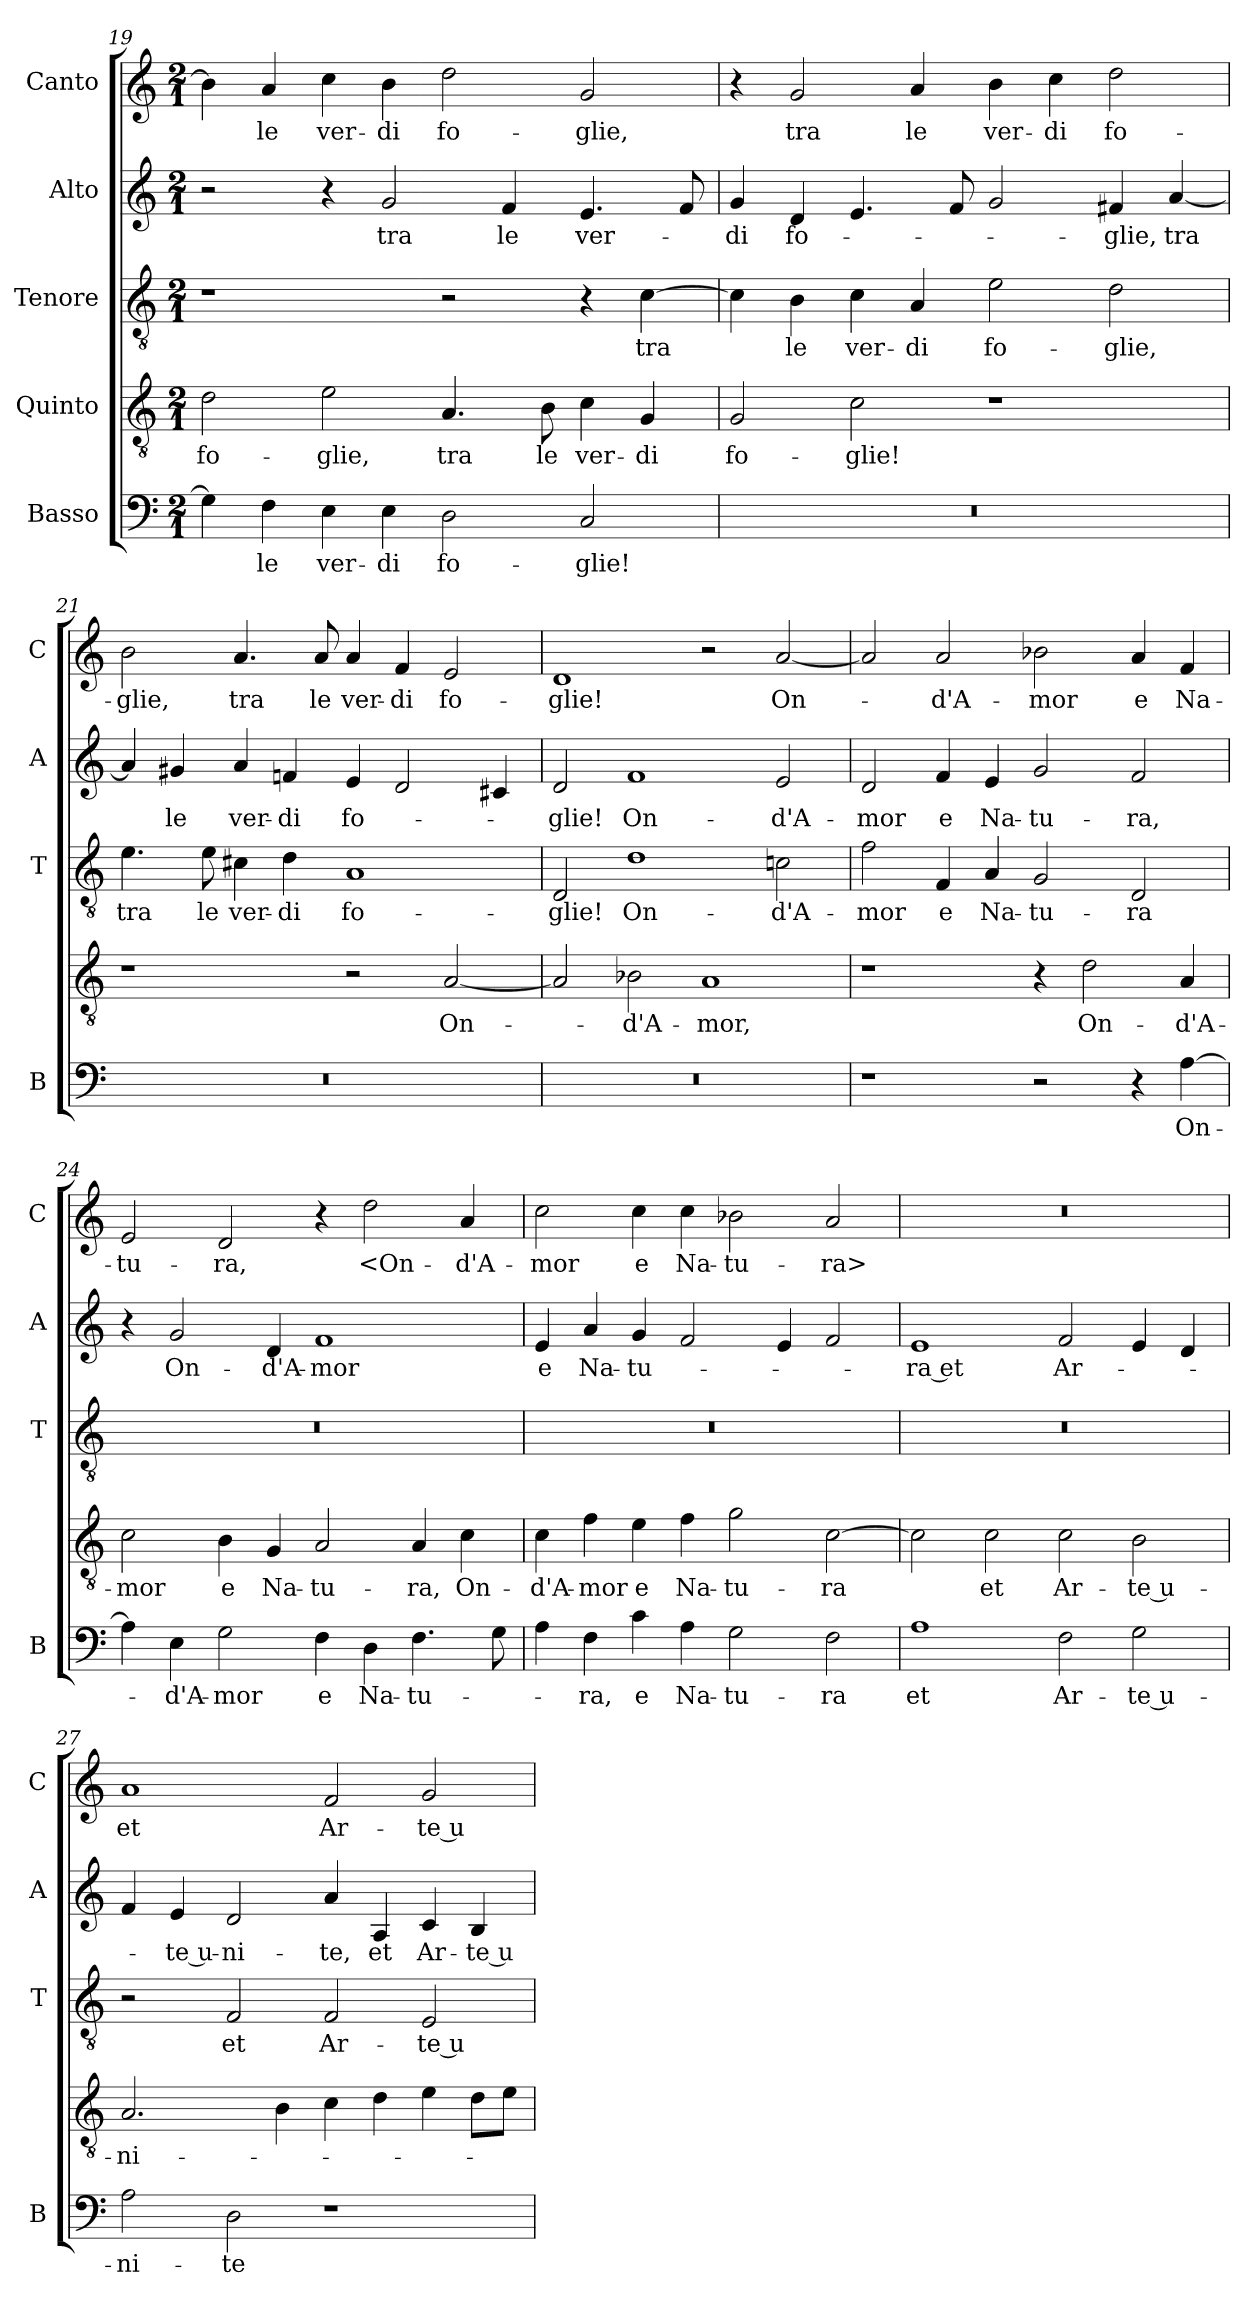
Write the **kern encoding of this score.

**kern	**text	**kern	**text	**kern	**text	**kern	**text	**kern	**text
*part5	*part5	*part4	*part4	*part3	*part3	*part2	*part2	*part1	*part1
*staff5	*staff5	*staff4	*staff4	*staff3	*staff3	*staff2	*staff2	*staff1	*staff1
*I"Basso	*	*I"Quinto	*	*I"Tenore	*	*I"Alto	*	*I"Canto	*
*I'B	*	*	*	*I'T	*	*I'A	*	*I'C	*
*clefF4	*	*clefGv2	*	*clefGv2	*	*clefG2	*	*clefG2	*
*k[]	*	*k[]	*	*k[]	*	*k[]	*	*k[]	*
*M2/1	*	*M2/1	*	*M2/1	*	*M2/1	*	*M2/1	*
=19	=19	=19	=19	=19	=19	=19	=19	=19	=19
4G]	.	2d	fo-	1r	.	2r	.	4b]	.
4F	le	.	.	.	.	.	.	4a	le
4E	ver-	2e	-glie,	.	.	4r	.	4cc	ver-
4E	-di	.	.	.	.	2g	tra	4b	-di
2D	fo-	4.A	tra	2r	.	.	.	2dd	fo-
.	.	.	.	.	.	4f	le	.	.
.	.	8B	le	.	.	.	.	.	.
2C	-glie!	4c	ver-	4r	.	4.e	ver-	2g	-glie,
.	.	4G	-di	[4c	tra	.	.	.	.
.	.	.	.	.	.	8f	.	.	.
=20	=20	=20	=20	=20	=20	=20	=20	=20	=20
0r	.	2G	fo-	4c]	.	4g	-di	4r	.
.	.	.	.	4B	le	4d	fo-	2g	tra
.	.	2c	-glie!	4c	ver-	4.e	.	.	.
.	.	.	.	4A	-di	.	.	4a	le
.	.	.	.	.	.	8f	.	.	.
.	.	1r	.	2e	fo-	2g	.	4b	ver-
.	.	.	.	.	.	.	.	4cc	-di
.	.	.	.	2d	-glie,	4f#X	-glie,	2dd	fo-
.	.	.	.	.	.	[4a	tra	.	.
=21	=21	=21	=21	=21	=21	=21	=21	=21	=21
0r	.	1r	.	4.e	tra	4a]	.	2b	-glie,
.	.	.	.	.	.	4g#X	le	.	.
.	.	.	.	8e	le	.	.	.	.
.	.	.	.	4c#X	ver-	4a	ver-	4.a	tra
.	.	.	.	4d	-di	4fn	-di	.	.
.	.	.	.	.	.	.	.	8a	le
.	.	2r	.	1A	fo-	4e	fo-	4a	ver-
.	.	.	.	.	.	2d	.	4f	-di
.	.	[2A	On-	.	.	.	.	2e	fo-
.	.	.	.	.	.	4c#X	.	.	.
=22	=22	=22	=22	=22	=22	=22	=22	=22	=22
0r	.	2A]	.	2D	-glie!	2d	-glie!	1d	-glie!
.	.	2B-X	-d'A-	1d	On-	1f	On-	.	.
.	.	1A	-mor,	.	.	.	.	2r	.
.	.	.	.	2cn	-d'A-	2e	-d'A-	[2a	On-
=23	=23	=23	=23	=23	=23	=23	=23	=23	=23
1r	.	1r	.	2f	-mor	2d	-mor	2a]	.
.	.	.	.	4F	e	4f	e	2a	-d'A-
.	.	.	.	4A	Na-	4e	Na-	.	.
2r	.	4r	.	2G	-tu-	2g	-tu-	2b-X	-mor
.	.	2d	On-	.	.	.	.	.	.
4r	.	.	.	2D	-ra	2f	-ra,	4a	e
[4A	On-	4A	-d'A-	.	.	.	.	4f	Na-
=24	=24	=24	=24	=24	=24	=24	=24	=24	=24
4A]	.	2c	-mor	0r	.	4r	.	2e	-tu-
4E	-d'A-	.	.	.	.	2g	On-	.	.
2G	-mor	4B	e	.	.	.	.	2d	-ra,
.	.	4G	Na-	.	.	4d	-d'A-	.	.
4F	e	2A	-tu-	.	.	1f	-mor	4r	.
4D	Na-	.	.	.	.	.	.	2dd	<On-
4.F	-tu-	4A	-ra,	.	.	.	.	.	.
.	.	4c	On-	.	.	.	.	4a	-d'A-
8G	.	.	.	.	.	.	.	.	.
=25	=25	=25	=25	=25	=25	=25	=25	=25	=25
4A	.	4c	-d'A-	0r	.	4e	e	2cc	-mor
4F	-ra,	4f	-mor	.	.	4a	Na-	.	.
4c	e	4e	e	.	.	4g	-tu-	4cc	e
4A	Na-	4f	Na-	.	.	2f	.	4cc	Na-
2G	-tu-	2g	-tu-	.	.	.	.	2b-X	-tu-
.	.	.	.	.	.	4e	.	.	.
2F	-ra	[2c	-ra	.	.	2f	.	2a	-ra>
=26	=26	=26	=26	=26	=26	=26	=26	=26	=26
1A	et	2c]	.	0r	.	1e	-ra et	0r	.
.	.	2c	et	.	.	.	.	.	.
2F	Ar-	2c	Ar-	.	.	2f	Ar-	.	.
2G	-te u-	2B	-te u-	.	.	4e	.	.	.
.	.	.	.	.	.	4d	.	.	.
=27	=27	=27	=27	=27	=27	=27	=27	=27	=27
2A	-ni-	2.A	-ni-	2r	.	4f	.	1a	et
.	.	.	.	.	.	4e	-te u-	.	.
2D	-te	.	.	2F	et	2d	-ni-	.	.
.	.	4B	.	.	.	.	.	.	.
1r	.	4c	.	2F	Ar-	4a	-te,	2f	Ar-
.	.	4d	.	.	.	4A	et	.	.
.	.	4e	.	2E	-te u-	4c	Ar-	2g	-te u-
.	.	8dL	.	.	.	4B	-te u-	.	.
.	.	8eJ	.	.	.	.	.	.	.
=	=	=	=	=	=	=	=	=	=
*-	*-	*-	*-	*-	*-	*-	*-	*-	*-
